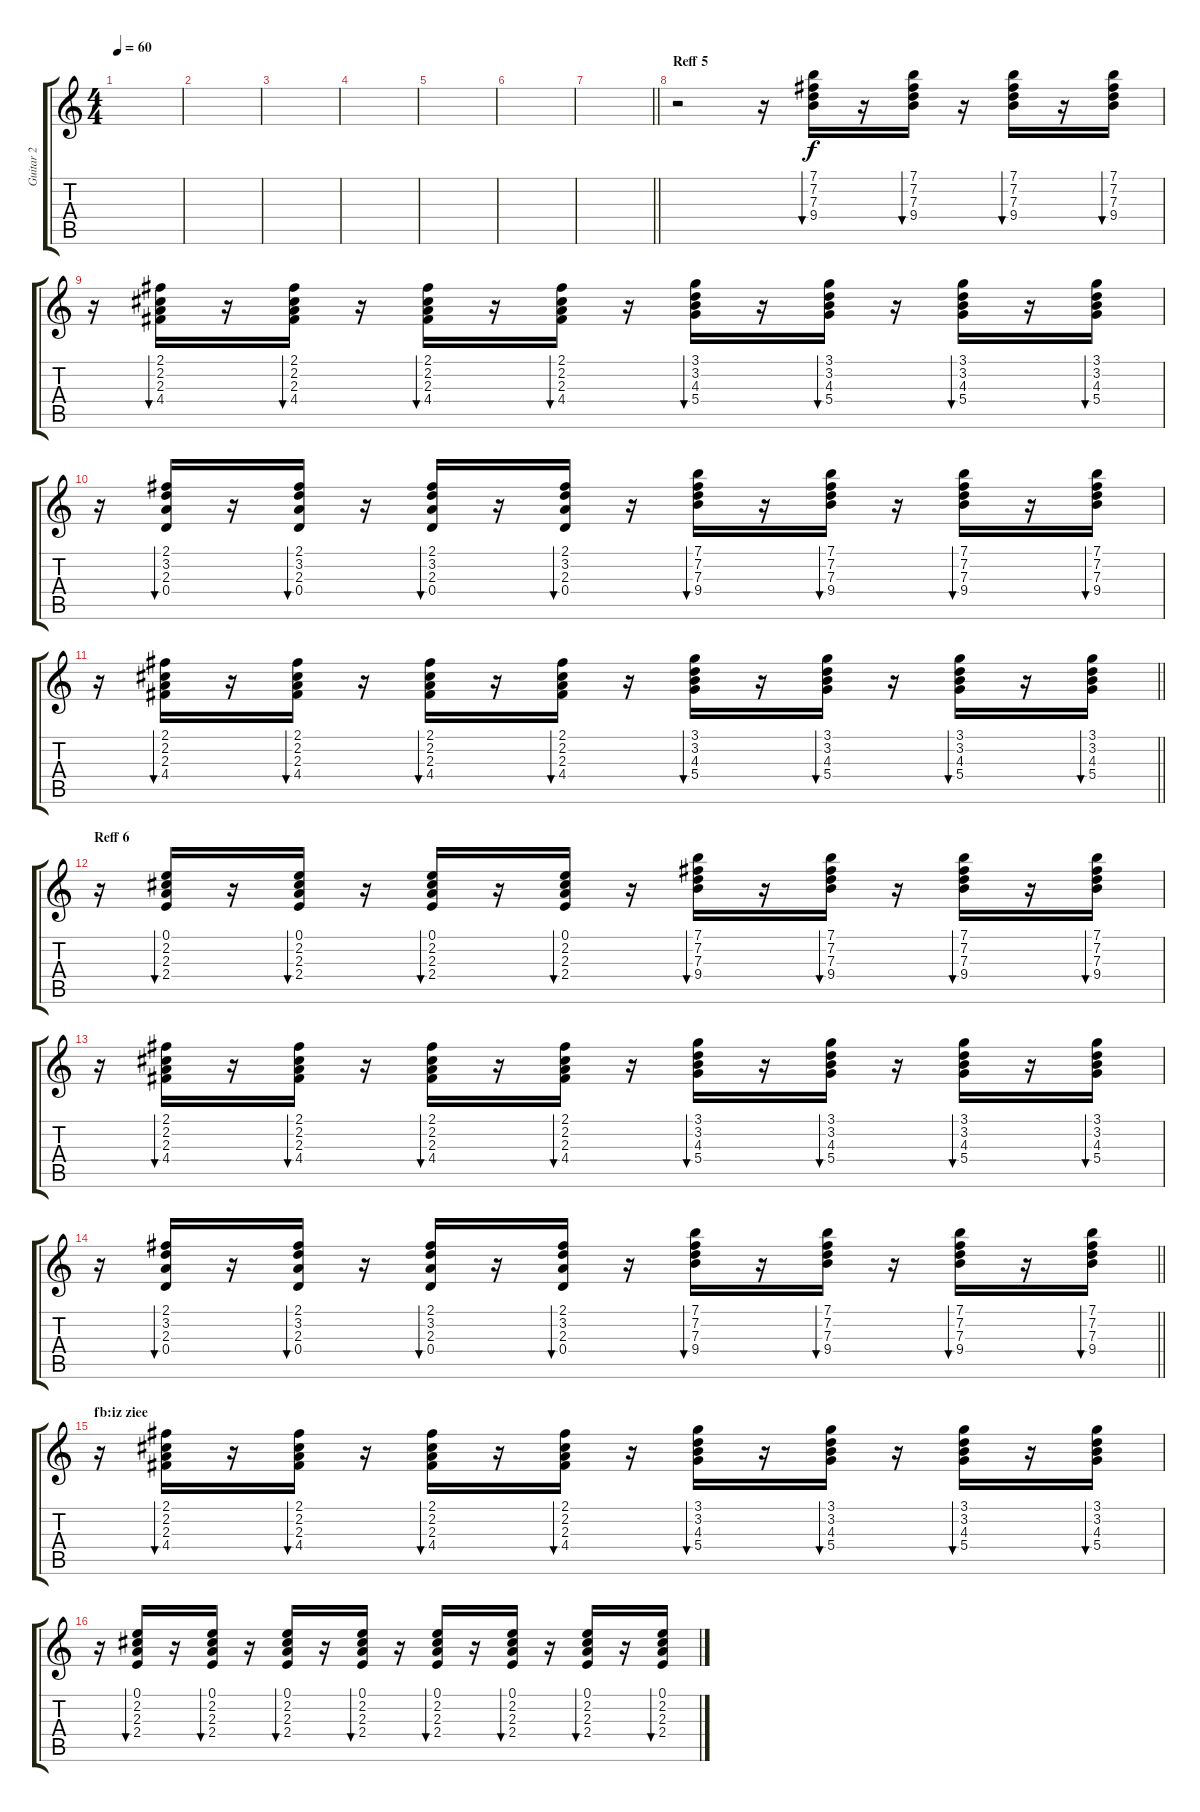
\track ("Guitar 2" "Guitar 2") {instrument acousticguitarsteel}
\staff {score tabs}
\tuning (E4 B3 G3 D3 A2 E2) {hide}
\ts (4 4)
\tempo 60
\clef g2
\ks c
|
|
|
|
|
|
\barLineRight lightlight
|
\section ("" "Reff 5")
r.2 r.16 (7.1 7.2 7.3 9.4).16{bu 30} r.16 (7.1 7.2 7.3 9.4).16{bu 30} r.16 (7.1 7.2 7.3 9.4).16{bu 30} r.16 (7.1 7.2 7.3 9.4).16{bu 30} |
r.16 (2.1 2.2 2.3 4.4).16{bu 30} r.16 (2.1 2.2 2.3 4.4).16{bu 30} r.16 (2.1 2.2 2.3 4.4).16{bu 30} r.16 (2.1 2.2 2.3 4.4).16{bu 30} r.16 (3.1 3.2 4.3 5.4).16{bu 30} r.16 (3.1 3.2 4.3 5.4).16{bu 30} r.16 (3.1 3.2 4.3 5.4).16{bu 30} r.16 (3.1 3.2 4.3 5.4).16{bu 30} |
r.16 (2.1 3.2 2.3 0.4).16{bu 30} r.16 (2.1 3.2 2.3 0.4).16{bu 30} r.16 (2.1 3.2 2.3 0.4).16{bu 30} r.16 (2.1 3.2 2.3 0.4).16{bu 30} r.16 (7.1 7.2 7.3 9.4).16{bu 30} r.16 (7.1 7.2 7.3 9.4).16{bu 30} r.16 (7.1 7.2 7.3 9.4).16{bu 30} r.16 (7.1 7.2 7.3 9.4).16{bu 30} |
\barLineRight lightlight
r.16 (2.1 2.2 2.3 4.4).16{bu 30} r.16 (2.1 2.2 2.3 4.4).16{bu 30} r.16 (2.1 2.2 2.3 4.4).16{bu 30} r.16 (2.1 2.2 2.3 4.4).16{bu 30} r.16 (3.1 3.2 4.3 5.4).16{bu 30} r.16 (3.1 3.2 4.3 5.4).16{bu 30} r.16 (3.1 3.2 4.3 5.4).16{bu 30} r.16 (3.1 3.2 4.3 5.4).16{bu 30} |
\section ("" "Reff 6")
r.16 (0.1 2.2 2.3 2.4).16{bu 30} r.16 (0.1 2.2 2.3 2.4).16{bu 30} r.16 (0.1 2.2 2.3 2.4).16{bu 30} r.16 (0.1 2.2 2.3 2.4).16{bu 30} r.16 (7.1 7.2 7.3 9.4).16{bu 30} r.16 (7.1 7.2 7.3 9.4).16{bu 30} r.16 (7.1 7.2 7.3 9.4).16{bu 30} r.16 (7.1 7.2 7.3 9.4).16{bu 30} |
r.16 (2.1 2.2 2.3 4.4).16{bu 30} r.16 (2.1 2.2 2.3 4.4).16{bu 30} r.16 (2.1 2.2 2.3 4.4).16{bu 30} r.16 (2.1 2.2 2.3 4.4).16{bu 30} r.16 (3.1 3.2 4.3 5.4).16{bu 30} r.16 (3.1 3.2 4.3 5.4).16{bu 30} r.16 (3.1 3.2 4.3 5.4).16{bu 30} r.16 (3.1 3.2 4.3 5.4).16{bu 30} |
\barLineRight lightlight
r.16 (2.1 3.2 2.3 0.4).16{bu 30} r.16 (2.1 3.2 2.3 0.4).16{bu 30} r.16 (2.1 3.2 2.3 0.4).16{bu 30} r.16 (2.1 3.2 2.3 0.4).16{bu 30} r.16 (7.1 7.2 7.3 9.4).16{bu 30} r.16 (7.1 7.2 7.3 9.4).16{bu 30} r.16 (7.1 7.2 7.3 9.4).16{bu 30} r.16 (7.1 7.2 7.3 9.4).16{bu 30} |
\section ("" "fb:iz ziee")
r.16 (2.1 2.2 2.3 4.4).16{bu 30} r.16 (2.1 2.2 2.3 4.4).16{bu 30} r.16 (2.1 2.2 2.3 4.4).16{bu 30} r.16 (2.1 2.2 2.3 4.4).16{bu 30} r.16 (3.1 3.2 4.3 5.4).16{bu 30} r.16 (3.1 3.2 4.3 5.4).16{bu 30} r.16 (3.1 3.2 4.3 5.4).16{bu 30} r.16 (3.1 3.2 4.3 5.4).16{bu 30} |
r.16 (0.1 2.2 2.3 2.4).16{bu 30} r.16 (0.1 2.2 2.3 2.4).16{bu 30} r.16 (0.1 2.2 2.3 2.4).16{bu 30} r.16 (0.1 2.2 2.3 2.4).16{bu 30} r.16 (0.1 2.2 2.3 2.4).16{bu 30} r.16 (0.1 2.2 2.3 2.4).16{bu 30} r.16 (0.1 2.2 2.3 2.4).16{bu 30} r.16 (0.1 2.2 2.3 2.4).16{bu 30}
